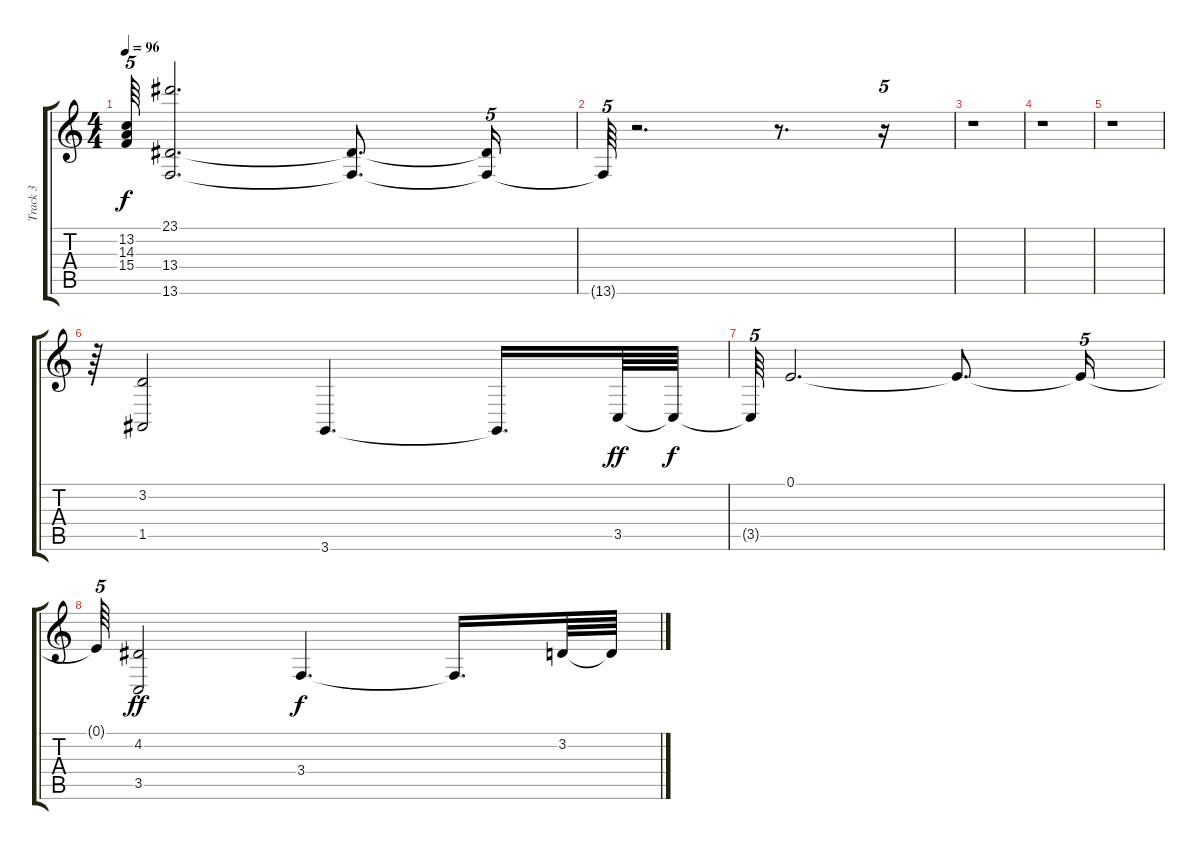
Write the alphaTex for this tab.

\track ("Track 3" "Track 3") {instrument stringensemble2}
\staff {score tabs}
\tuning (E4 B3 G3 D3 A2 E2) {hide}
\ts (4 4)
\tempo 96
\clef g2
\ks c
(13.2{t} 14.3{t} 15.4{t}).64{tu (5 4) dy f} (23.1 13.4 13.6).2{d} (13.4{t} 13.6{t}).8{d} (13.4{t} 13.6{t}).16{tu (5 4)} |
13.6{t}.64{tu (5 4)} r.2{d} r.8{d} r.16{tu (5 4)} |
r.1 |
r.1 |
r.1 |
r.64{tu (5 4)} (3.2 1.5).2 3.6.4{d} 3.6{t}.16{d} 3.5.64{dy ff} 3.5{t}.64{dy f} |
3.5{t}.64{tu (5 4)} 0.1.2{d} 0.1{t}.8{d} 0.1{t}.16{tu (5 4)} |
0.1{t}.64{tu (5 4)} (4.2 3.5).2{dy ff} 3.4.4{d dy f} 3.4{t}.16{d} 3.2.64 3.2{t}.64
